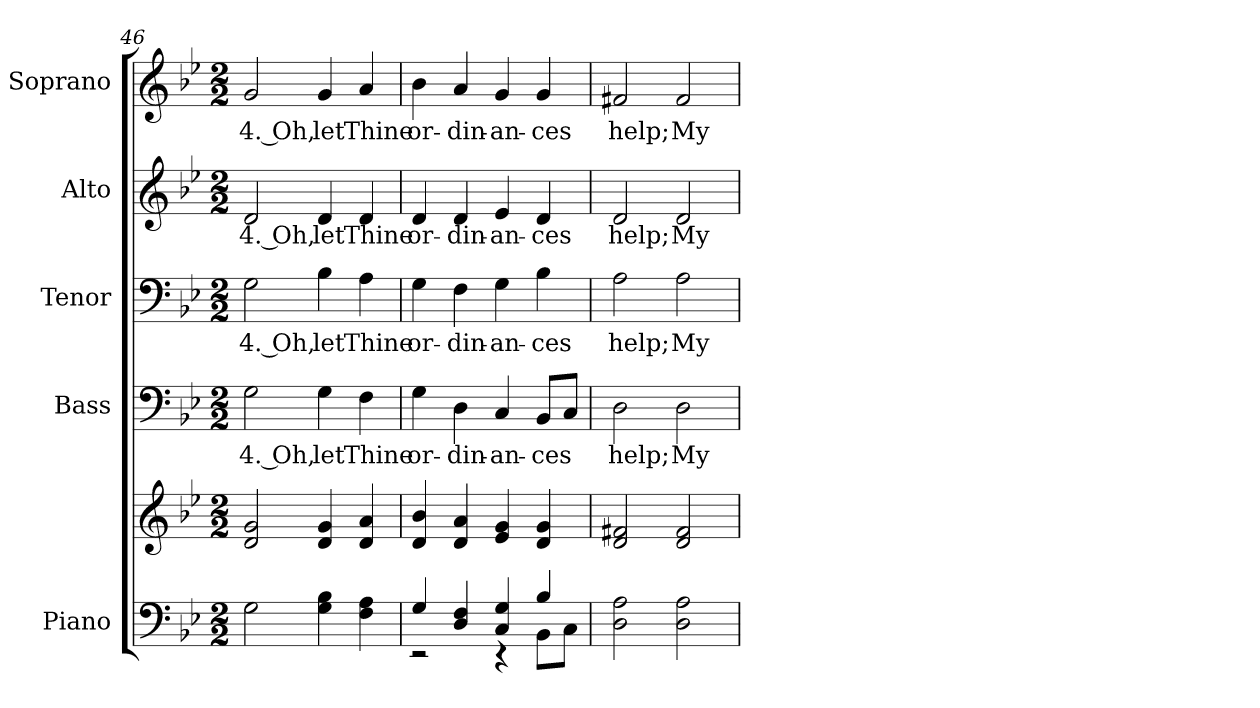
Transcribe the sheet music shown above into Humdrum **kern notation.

**kern	**kern	**kern	**text	**kern	**text	**kern	**text	**kern	**text
*part5	*part5	*part4	*part4	*part3	*part3	*part2	*part2	*part1	*part1
*staff6	*staff5	*staff4	*staff4	*staff3	*staff3	*staff2	*staff2	*staff1	*staff1
*I"Piano	*	*I"Bass	*	*I"Tenor	*	*I"Alto	*	*I"Soprano	*
*I'Pno.	*	*I'B.	*	*I'T.	*	*I'A.	*	*I'S.	*
*clefF4	*clefG2	*clefF4	*	*clefF4	*	*clefG2	*	*clefG2	*
*k[b-e-]	*k[b-e-]	*k[b-e-]	*	*k[b-e-]	*	*k[b-e-]	*	*k[b-e-]	*
*g:	*g:	*g:	*	*g:	*	*g:	*	*g:	*
*M2/2	*M2/2	*M2/2	*	*M2/2	*	*M2/2	*	*M2/2	*
=46	=46	=46	=46	=46	=46	=46	=46	=46	=46
!	!	!	!LO:LY:b:color=#000000	!	!	!	!	!	!
!	!	!	!	!	!LO:LY:b:color=#000000	!	!	!	!
!	!	!	!	!	!	!	!LO:LY:b:color=#000000	!	!
!	!	!	!	!	!	!	!	!	!LO:LY:b:color=#000000
2Gi\	2di/ 2gi	2Gi\	4. Oh,	2Gi\	4. Oh,	2di/	4. Oh,	2gi/	4. Oh,
!	!	!	!LO:LY:b:color=#000000	!	!	!	!	!	!
!	!	!	!	!	!LO:LY:b:color=#000000	!	!	!	!
!	!	!	!	!	!	!	!LO:LY:b:color=#000000	!	!
!	!	!	!	!	!	!	!	!	!LO:LY:b:color=#000000
4Gi\ 4B-i	4di/ 4gi	4Gi\	let	4B-i\	let	4di/	let	4gi/	let
!	!	!	!LO:LY:b:color=#000000	!	!	!	!	!	!
!	!	!	!	!	!LO:LY:b:color=#000000	!	!	!	!
!	!	!	!	!	!	!	!LO:LY:b:color=#000000	!	!
!	!	!	!	!	!	!	!	!	!LO:LY:b:color=#000000
4Fi\ 4Ai	4di/ 4ai	4Fi\	Thine	4Ai\	Thine	4di/	Thine	4ai/	Thine
=47	=47	=47	=47	=47	=47	=47	=47	=47	=47
*^	*	*	*	*	*	*	*	*	*
!	!	!	!	!LO:LY:b:color=#000000	!	!	!	!	!	!
!	!	!	!	!	!	!LO:LY:b:color=#000000	!	!	!	!
!	!	!	!	!	!	!	!	!LO:LY:b:color=#000000	!	!
!	!	!	!	!	!	!	!	!	!	!LO:LY:b:color=#000000
4Gi/	2r	4di/ 4b-i	4Gi\	or-	4Gi\	or-	4di/	or-	4b-i\	or-
!	!	!	!	!LO:LY:b:color=#000000	!	!	!	!	!	!
!	!	!	!	!	!	!LO:LY:b:color=#000000	!	!	!	!
!	!	!	!	!	!	!	!	!LO:LY:b:color=#000000	!	!
!	!	!	!	!	!	!	!	!	!	!LO:LY:b:color=#000000
4Di/ 4Fi	.	4di/ 4ai	4Di\	-din-	4Fi\	-din-	4di/	-din-	4ai/	-din-
!	!	!	!	!LO:LY:b:color=#000000	!	!	!	!	!	!
!	!	!	!	!	!	!LO:LY:b:color=#000000	!	!	!	!
!	!	!	!	!	!	!	!	!LO:LY:b:color=#000000	!	!
!	!	!	!	!	!	!	!	!	!	!LO:LY:b:color=#000000
4Ci/ 4Gi	4r	4e-i/ 4gi	4Ci/	-an-	4Gi\	-an-	4e-i/	-an-	4gi/	-an-
!	!	!	!	!LO:LY:b:color=#000000	!	!	!	!	!	!
!	!	!	!	!	!	!LO:LY:b:color=#000000	!	!	!	!
!	!	!	!	!	!	!	!	!LO:LY:b:color=#000000	!	!
!	!	!	!	!	!	!	!	!	!	!LO:LY:b:color=#000000
4B-i/	8BB-i\L	4di/ 4gi	8BB-i/L	-ces	4B-i\	-ces	4di/	-ces	4gi/	-ces
.	8Ci\J	.	8Ci/J	.	.	.	.	.	.	.
*v	*v	*	*	*	*	*	*	*	*	*
=48	=48	=48	=48	=48	=48	=48	=48	=48	=48
*^	*	*	*	*	*	*	*	*	*
!	!	!	!	!LO:LY:b:color=#000000	!	!	!	!	!	!
*v	*v	*	*	*	*	*	*	*	*	*
*^	*	*	*	*	*	*	*	*	*
!	!	!	!	!	!	!LO:LY:b:color=#000000	!	!	!	!
*v	*v	*	*	*	*	*	*	*	*	*
*^	*	*	*	*	*	*	*	*	*
!	!	!	!	!	!	!	!	!LO:LY:b:color=#000000	!	!
*v	*v	*	*	*	*	*	*	*	*	*
*^	*	*	*	*	*	*	*	*	*
!	!	!	!	!	!	!	!	!	!	!LO:LY:b:color=#000000
*v	*v	*	*	*	*	*	*	*	*	*
2Di\ 2Ai	2di/ 2f#Xi	2Di\	help;	2Ai\	help;	2di/	help;	2f#Xi/	help;
!	!	!	!LO:LY:b:color=#000000	!	!	!	!	!	!
!	!	!	!	!	!LO:LY:b:color=#000000	!	!	!	!
!	!	!	!	!	!	!	!LO:LY:b:color=#000000	!	!
!	!	!	!	!	!	!	!	!	!LO:LY:b:color=#000000
2Di\ 2Ai	2di/ 2f#i	2Di\	My	2Ai\	My	2di/	My	2f#i/	My
=	=	=	=	=	=	=	=	=	=
*-	*-	*-	*-	*-	*-	*-	*-	*-	*-
